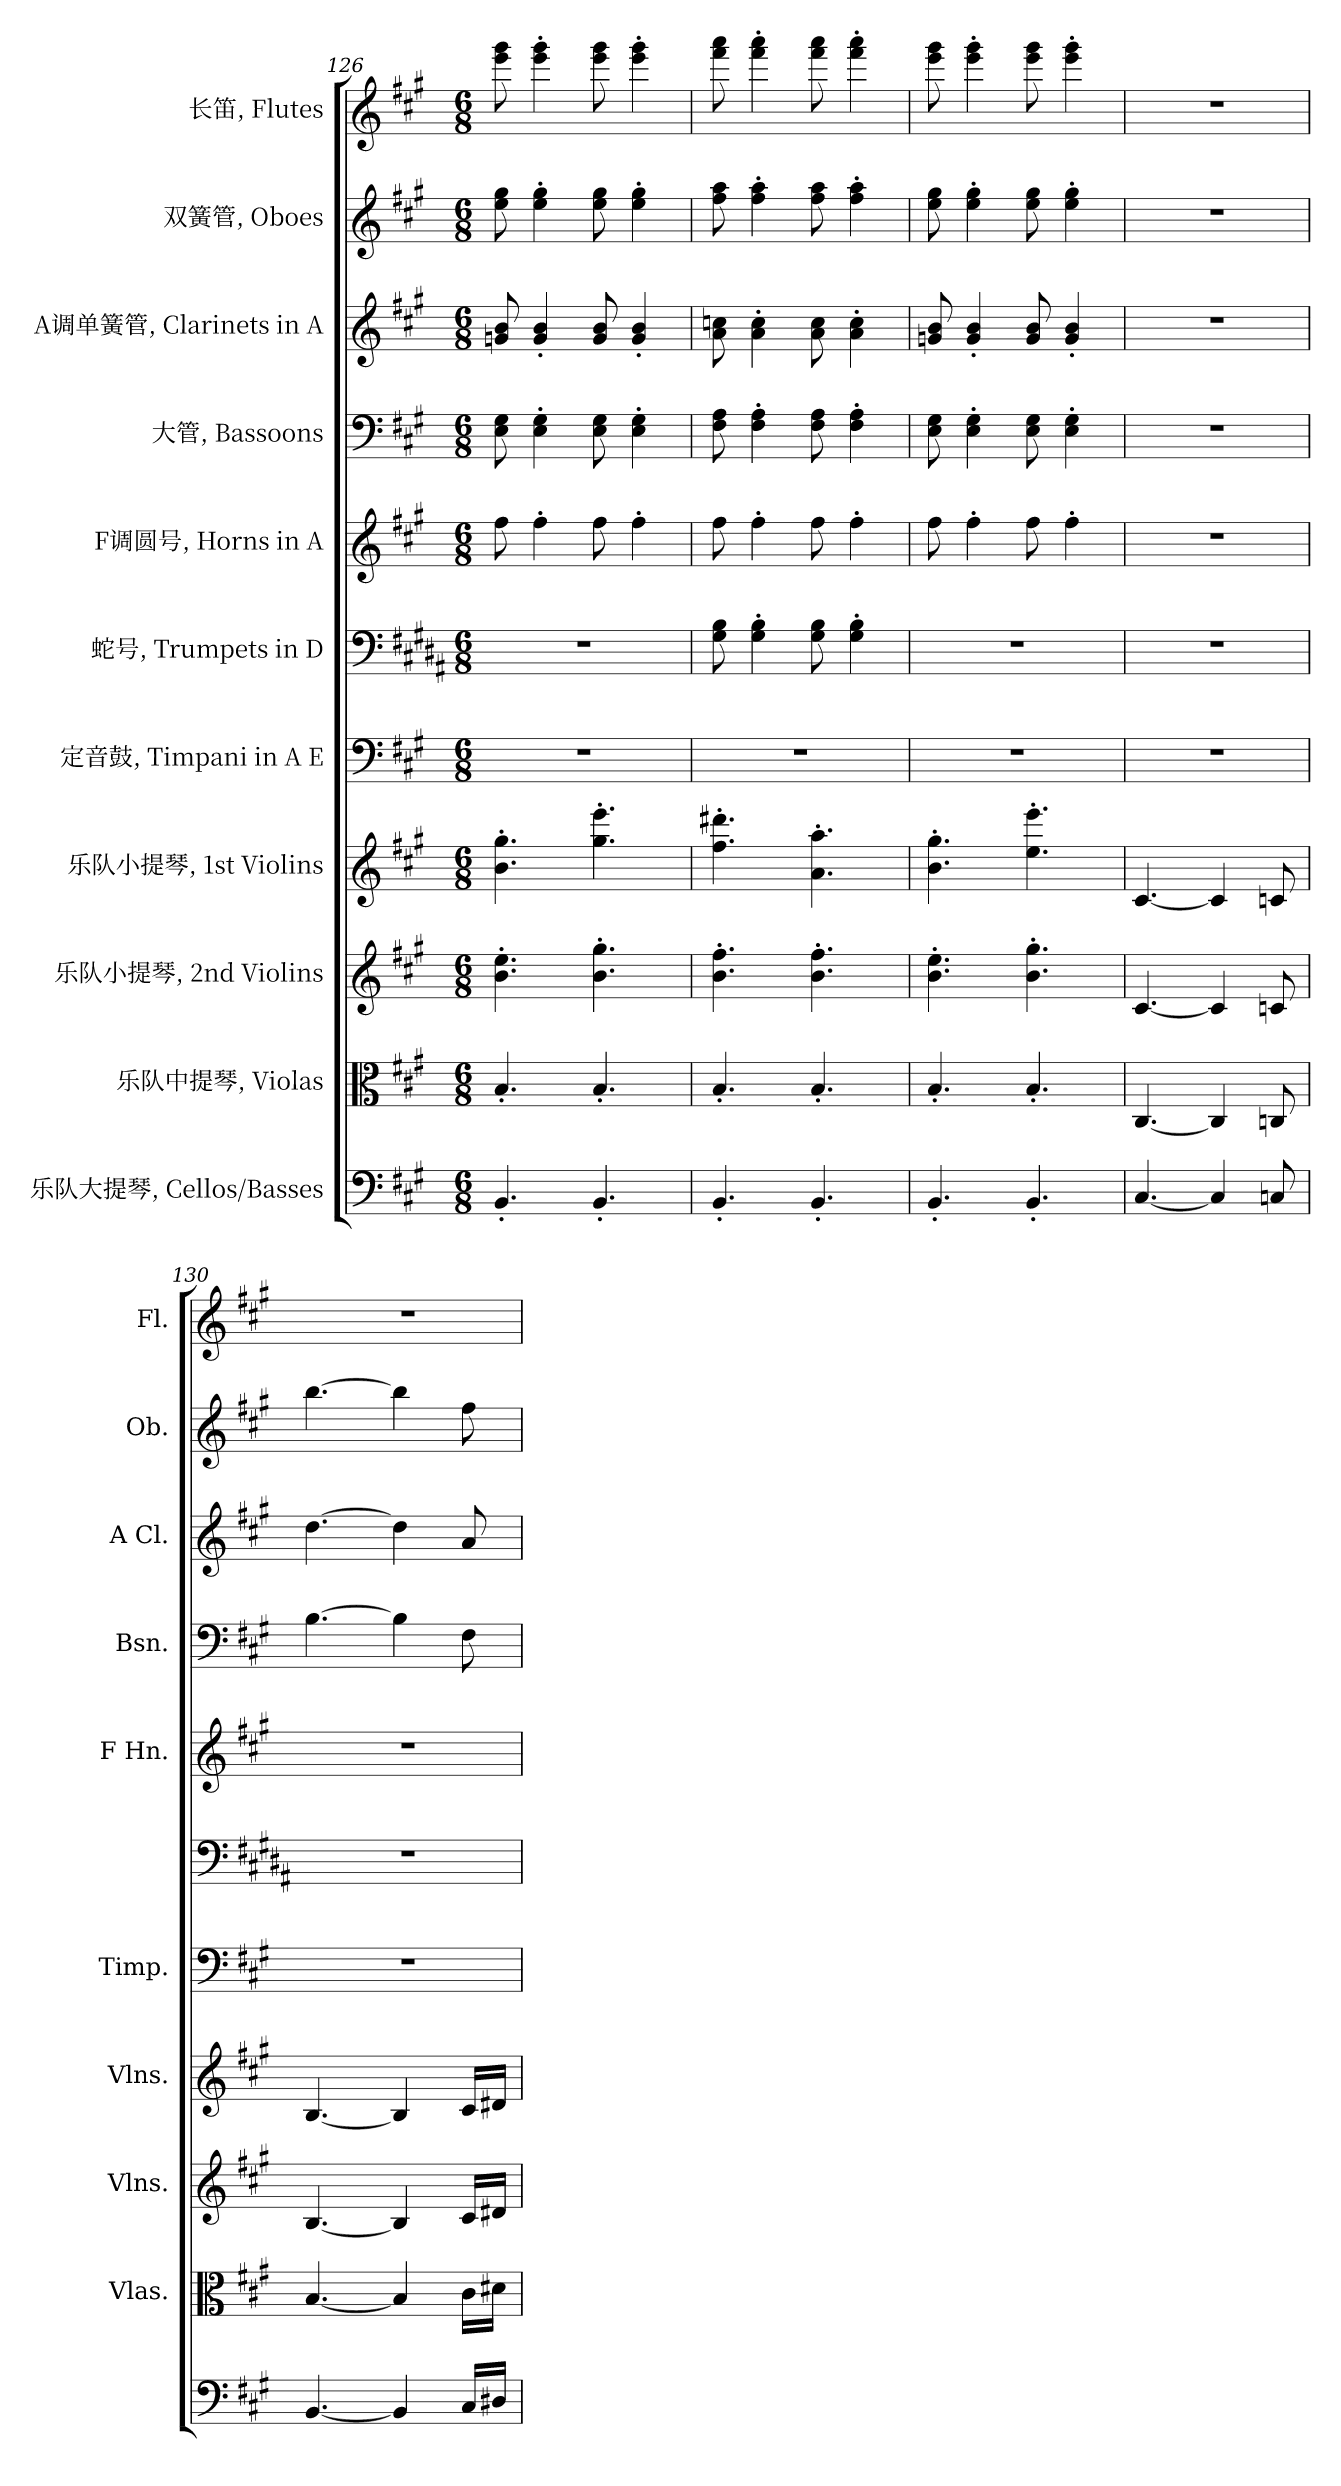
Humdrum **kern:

**kern	**kern	**kern	**kern	**kern	**kern	**kern	**kern	**kern	**kern	**kern
*part11	*part10	*part9	*part8	*part7	*part6	*part5	*part4	*part3	*part2	*part1
*staff11	*staff10	*staff9	*staff8	*staff7	*staff6	*staff5	*staff4	*staff3	*staff2	*staff1
*I"乐队大提琴, Cellos/Basses	*I"乐队中提琴, Violas	*I"乐队小提琴, 2nd Violins	*I"乐队小提琴, 1st Violins	*I"定音鼓, Timpani in A E	*I"蛇号, Trumpets in D	*I"F调圆号, Horns in A	*I"大管, Bassoons	*I"A调单簧管, Clarinets in A	*I"双簧管, Oboes	*I"长笛, Flutes
*	*I'Vlas.	*I'Vlns.	*I'Vlns.	*I'Timp.	*	*I'F Hn.	*I'Bsn.	*I'A Cl.	*I'Ob.	*I'Fl.
*clefF4	*clefC3	*clefG2	*clefG2	*clefF4	*clefF4	*clefG2	*clefF4	*clefG2	*clefG2	*clefG2
*	*	*	*	*	*ITrd1c2	*ITrd4c7	*	*ITrd1c2	*	*
*k[f#c#g#]	*k[f#c#g#]	*k[f#c#g#]	*k[f#c#g#]	*k[f#c#g#]	*k[f#c#g#]	*k[f#c#]	*k[f#c#g#]	*k[f#]	*k[f#c#g#]	*k[f#c#g#]
*M6/8	*M6/8	*M6/8	*M6/8	*M6/8	*M6/8	*M6/8	*M6/8	*M6/8	*M6/8	*M6/8
=126	=126	=126	=126	=126	=126	=126	=126	=126	=126	=126
4.BB'/	4.B'/	4.b\' 4.ee\'	4.b\' 4.gg#\'	2.r	2.r	8b\	8E\ 8G#\	8fn/ 8a/	8ee\ 8gg#\	8eee\ 8ggg#\
.	.	.	.	.	.	4b'\	4E\' 4G#\'	4f/' 4a/'	4ee\' 4gg#\'	4eee\' 4ggg#\'
4.BB'/	4.B'/	4.b\' 4.gg#\'	4.gg#\' 4.eee\'	.	.	8b\	8E\ 8G#\	8f/ 8a/	8ee\ 8gg#\	8eee\ 8ggg#\
.	.	.	.	.	.	4b'\	4E\' 4G#\'	4f/' 4a/'	4ee\' 4gg#\'	4eee\' 4ggg#\'
=127	=127	=127	=127	=127	=127	=127	=127	=127	=127	=127
4.BB'/	4.B'/	4.b\' 4.ff#\'	4.ff#\' 4.ddd#X\'	2.r	8F#\ 8A\	8b\	8F#\ 8A\	8g\ 8b-X\	8ff#\ 8aa\	8fff#\ 8aaa\
.	.	.	.	.	4F#\' 4A\'	4b'\	4F#\' 4A\'	4g\' 4b-\'	4ff#\' 4aa\'	4fff#\' 4aaa\'
4.BB'/	4.B'/	4.b\' 4.ff#\'	4.a\' 4.aa\'	.	8F#\ 8A\	8b\	8F#\ 8A\	8g\ 8b-\	8ff#\ 8aa\	8fff#\ 8aaa\
.	.	.	.	.	4F#\' 4A\'	4b'\	4F#\' 4A\'	4g\' 4b-\'	4ff#\' 4aa\'	4fff#\' 4aaa\'
=128	=128	=128	=128	=128	=128	=128	=128	=128	=128	=128
4.BB'/	4.B'/	4.b\' 4.ee\'	4.b\' 4.gg#\'	2.r	2.r	8b\	8E\ 8G#\	8fn/ 8a/	8ee\ 8gg#\	8eee\ 8ggg#\
.	.	.	.	.	.	4b'\	4E\' 4G#\'	4f/' 4a/'	4ee\' 4gg#\'	4eee\' 4ggg#\'
4.BB'/	4.B'/	4.b\' 4.gg#\'	4.ee\' 4.eee\'	.	.	8b\	8E\ 8G#\	8f/ 8a/	8ee\ 8gg#\	8eee\ 8ggg#\
.	.	.	.	.	.	4b'\	4E\' 4G#\'	4f/' 4a/'	4ee\' 4gg#\'	4eee\' 4ggg#\'
=129	=129	=129	=129	=129	=129	=129	=129	=129	=129	=129
[4.C#/	[4.C#/	[4.c#/	[4.c#/	2.r	2.r	2.r	2.r	2.r	2.r	2.r
4C#/]	4C#/]	4c#/]	4c#/]	.	.	.	.	.	.	.
8Cn/	8Cn/	8cn/	8cn/	.	.	.	.	.	.	.
=130	=130	=130	=130	=130	=130	=130	=130	=130	=130	=130
[4.BB/	[4.B/	[4.B/	[4.B/	2.r	2.r	2.r	[4.B\	[4.cc\	[4.bb\	2.r
4BB/]	4B/]	4B/]	4B/]	.	.	.	4B\]	4cc\]	4bb\]	.
16C#/LL	16c#\LL	16c#/LL	16c#/LL	.	.	.	8F#\	8g/	8ff#\	.
16D#X/JJ	16d#X\JJ	16d#X/JJ	16d#X/JJ	.	.	.	.	.	.	.
=	=	=	=	=	=	=	=	=	=	=
*-	*-	*-	*-	*-	*-	*-	*-	*-	*-	*-
